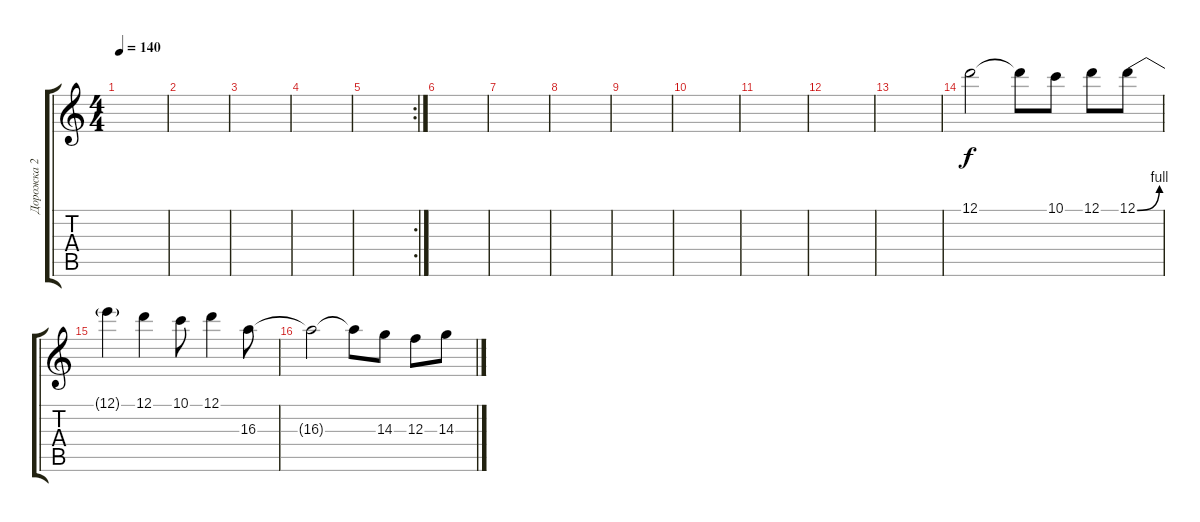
\track ("Дорожка 2" "Дорожка 2") {instrument overdrivenguitar}
\staff {score tabs}
\tuning (D4 A3 F3 C3 G2 D2) {hide}
\ts (4 4)
\tempo 140
\clef g2
\ks c
|
|
|
|
\rc 2
|
|
|
|
|
|
|
|
|
12.1.2{instrument distortionguitar} 12.1{t}.8 10.1.8 12.1.8 12.1{be (bend 0 0 60 4)}.8 |
12.1{t}.4 12.1.4 10.1.8 12.1.4 16.3.8 |
16.3{t}.2 16.3{t}.8 14.3.8 12.3.8 14.3.8
